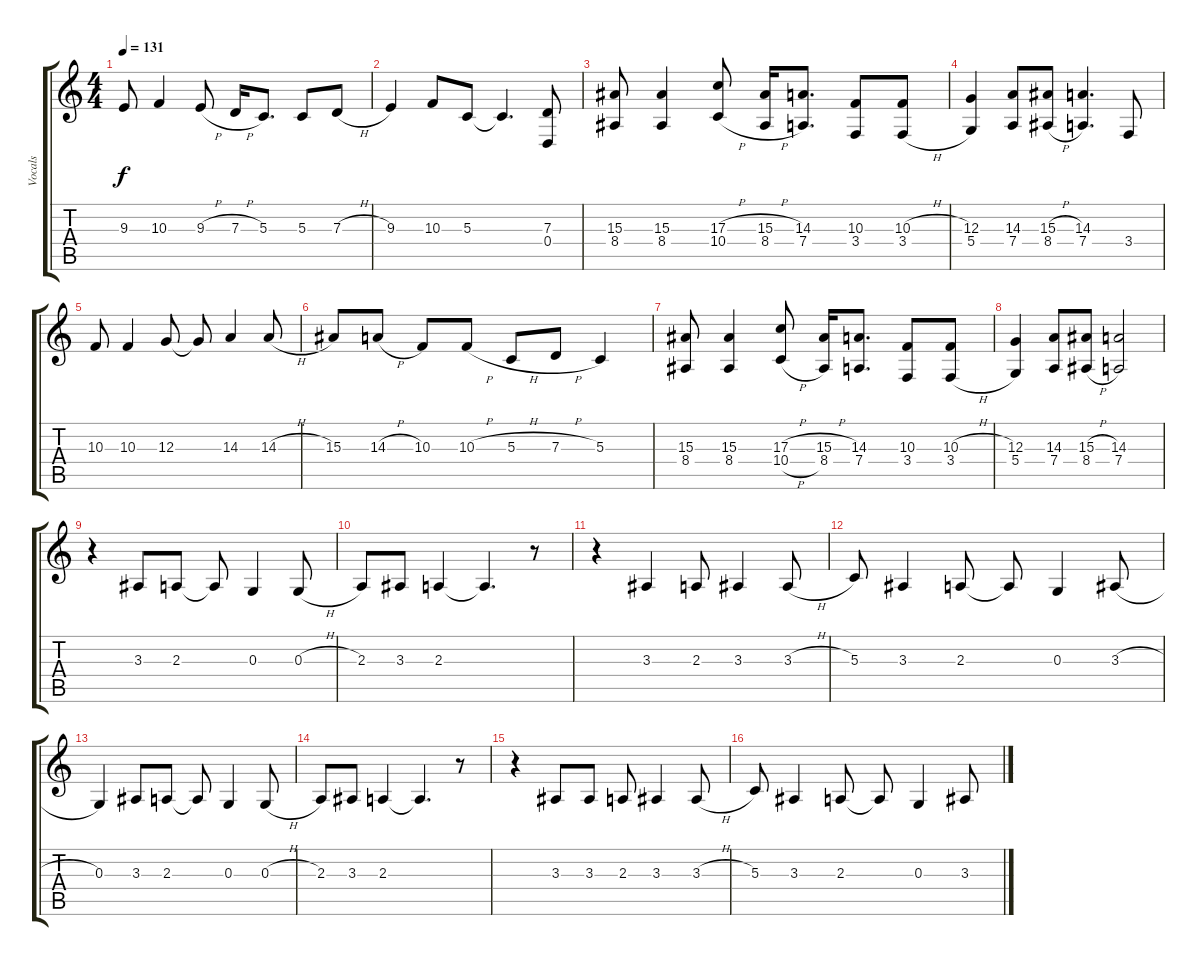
\track ("Vocals" "Vocals") {instrument violin}
\staff {score tabs}
\tuning (E4 B3 G3 D3 A2 E2) {hide}
\ts (4 4)
\tempo 131
\clef g2
\ks c
9.3.8{dy f} 10.3.4 9.3{h}.8 7.3{h}.16 5.3.8{d} 5.3.8 7.3{h}.8 |
9.3.4 10.3.8 5.3.8 5.3{t}.4{d} (7.3 0.4).8 |
(15.3 8.4).8 (15.3 8.4).4 (17.3{h} 10.4{h}).8 (15.3{h} 8.4{h}).16 (14.3 7.4).8{d} (10.3 3.4).8 (10.3{h} 3.4{h}).8 |
(12.3 5.4).4 (14.3 7.4).8 (15.3{h} 8.4{h}).8 (14.3 7.4).4{d} 3.4.8 |
10.3.8 10.3.4 12.3.8 12.3{t}.8 14.3.4 14.3{h}.8 |
15.3.8 14.3{h}.8 10.3.8 10.3{h}.8 5.3{h}.8 7.3{h}.8 5.3.4 |
(15.3 8.4).8 (15.3 8.4).4 (17.3{h} 10.4{h}).8 (15.3{h} 8.4).16 (14.3 7.4).8{d} (10.3 3.4).8 (10.3{h} 3.4{h}).8 |
(12.3 5.4).4 (14.3 7.4).8 (15.3{h} 8.4{h}).8 (14.3 7.4).2 |
r.4 3.3.8 2.3.8 2.3{t}.8 0.3.4 0.3{h}.8 |
2.3.8 3.3.8 2.3.4 2.3{t}.4{d} r.8 |
r.4 3.3.4 2.3.8 3.3.4 3.3{h}.8 |
5.3.8 3.3.4 2.3.8 2.3{t}.8 0.3.4 3.3{h}.8 |
0.3.4 3.3.8 2.3.8 2.3{t}.8 0.3.4 0.3{h}.8 |
2.3.8 3.3.8 2.3.4 2.3{t}.4{d} r.8 |
r.4 3.3.8 3.3.8 2.3.8 3.3.4 3.3{h}.8 |
5.3.8 3.3.4 2.3.8 2.3{t}.8 0.3.4 3.3{h}.8
